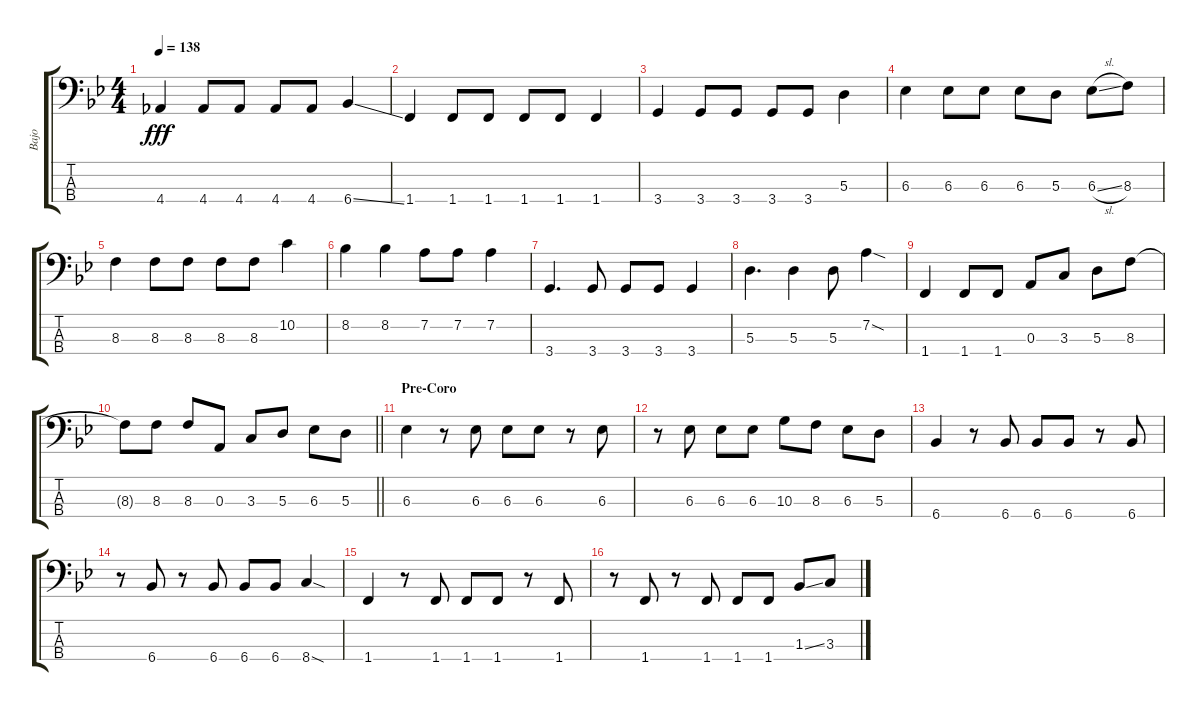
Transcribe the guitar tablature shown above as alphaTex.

\track ("Bajo" "Bajo") {instrument electricbassfinger}
\staff {score tabs}
\tuning (G2 D2 A1 E1) {hide}
\ts (4 4)
\tempo 138
\clef f4
\ks bb
4.4.4{dy fff} 4.4.8 4.4.8 4.4.8 4.4.8 6.4{ss}.4 |
1.4.4 1.4.8 1.4.8 1.4.8 1.4.8 1.4.4 |
3.4.4 3.4.8 3.4.8 3.4.8 3.4.8 5.3.4 |
6.3.4 6.3.8 6.3.8 6.3.8 5.3.8 6.3{sl}.8 8.3.8 |
8.3.4 8.3.8 8.3.8 8.3.8 8.3.8 10.2.4 |
8.2.4 8.2.4 7.2.8 7.2.8 7.2.4 |
3.4.4{d} 3.4.8 3.4.8 3.4.8 3.4.4 |
5.3.4{d} 5.3.4 5.3.8 7.2{sod}.4 |
1.4.4 1.4.8 1.4.8 0.3.8 3.3.8 5.3.8 8.3.8 |
\barLineRight lightlight
8.3{t}.8 8.3.8 8.3.8 0.3.8 3.3.8 5.3.8 6.3.8 5.3.8 |
\section ("" "Pre-Coro")
6.3.4 r.8 6.3.8 6.3.8 6.3.8 r.8 6.3.8 |
r.8 6.3.8 6.3.8 6.3.8 10.3.8 8.3.8 6.3.8 5.3.8 |
6.4.4 r.8 6.4.8 6.4.8 6.4.8 r.8 6.4.8 |
r.8 6.4.8 r.8 6.4.8 6.4.8 6.4.8 8.4{sod}.4 |
1.4.4 r.8 1.4.8 1.4.8 1.4.8 r.8 1.4.8 |
r.8 1.4.8 r.8 1.4.8 1.4.8 1.4.8 1.3{ss}.8 3.3.8
